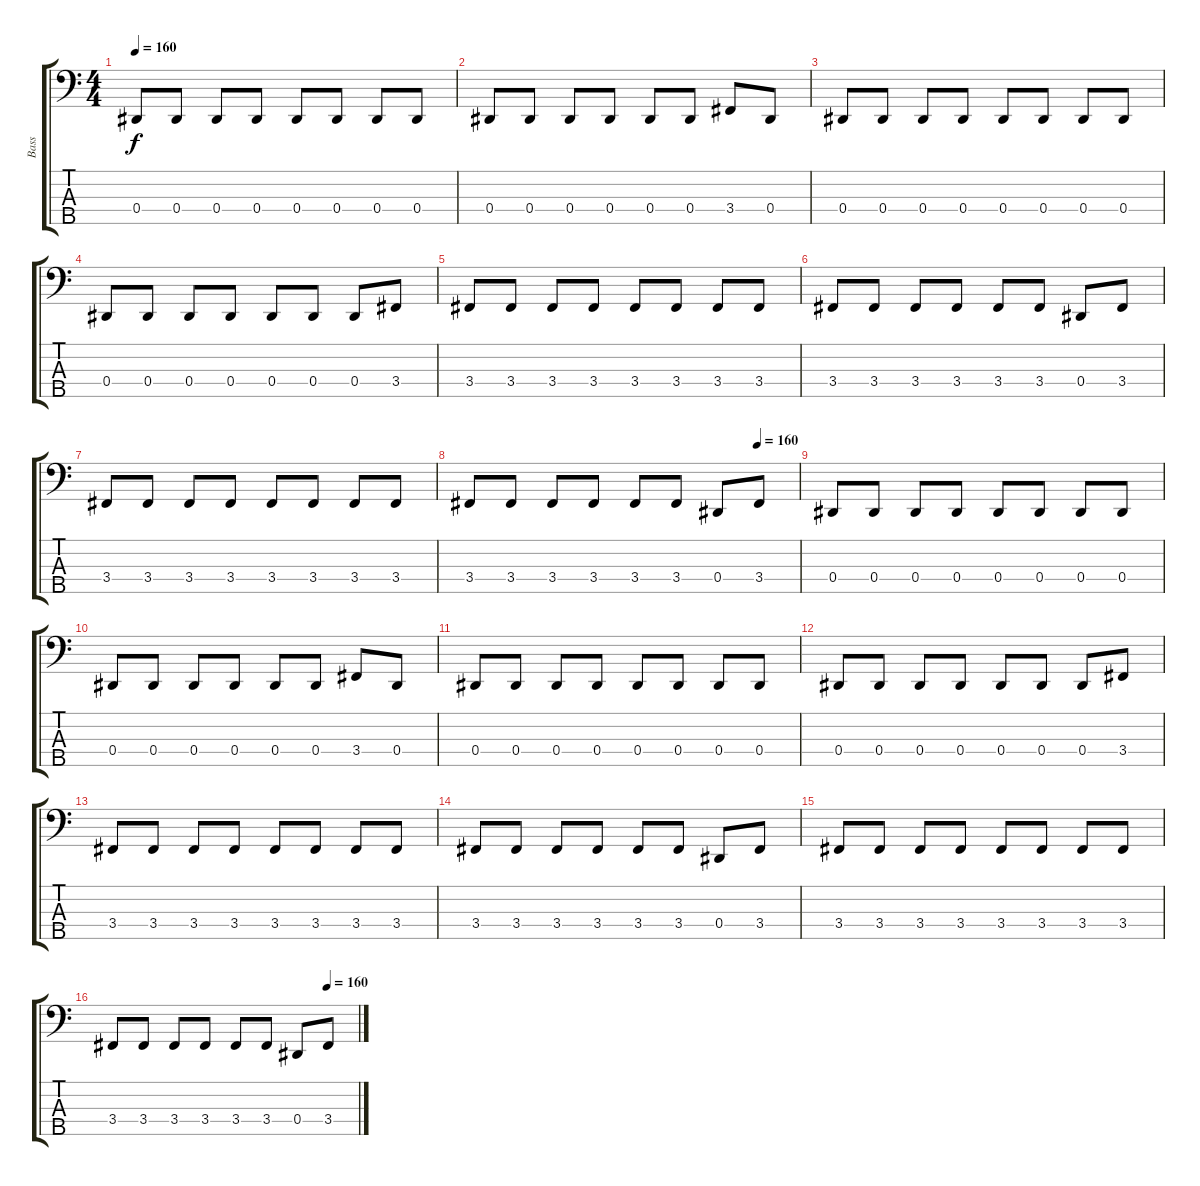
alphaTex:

\track ("Bass" "Bass") {instrument electricbassfinger}
\staff {score tabs}
\tuning (Gb2 Db2 Ab1 Eb1 Bb0) {hide}
\ts (4 4)
\tempo 160
\clef f4
\ks c
0.4.8{dy f} 0.4.8 0.4.8 0.4.8 0.4.8 0.4.8 0.4.8 0.4.8 |
0.4.8 0.4.8 0.4.8 0.4.8 0.4.8 0.4.8 3.4.8 0.4.8 |
0.4.8 0.4.8 0.4.8 0.4.8 0.4.8 0.4.8 0.4.8 0.4.8 |
0.4.8 0.4.8 0.4.8 0.4.8 0.4.8 0.4.8 0.4.8 3.4.8 |
3.4.8 3.4.8 3.4.8 3.4.8 3.4.8 3.4.8 3.4.8 3.4.8 |
3.4.8 3.4.8 3.4.8 3.4.8 3.4.8 3.4.8 0.4.8 3.4.8 |
3.4.8 3.4.8 3.4.8 3.4.8 3.4.8 3.4.8 3.4.8 3.4.8 |
\tempo (160 0.875)
3.4.8 3.4.8 3.4.8 3.4.8 3.4.8 3.4.8 0.4.8 3.4.8 |
0.4.8 0.4.8 0.4.8 0.4.8 0.4.8 0.4.8 0.4.8 0.4.8 |
0.4.8 0.4.8 0.4.8 0.4.8 0.4.8 0.4.8 3.4.8 0.4.8 |
0.4.8 0.4.8 0.4.8 0.4.8 0.4.8 0.4.8 0.4.8 0.4.8 |
0.4.8 0.4.8 0.4.8 0.4.8 0.4.8 0.4.8 0.4.8 3.4.8 |
3.4.8 3.4.8 3.4.8 3.4.8 3.4.8 3.4.8 3.4.8 3.4.8 |
3.4.8 3.4.8 3.4.8 3.4.8 3.4.8 3.4.8 0.4.8 3.4.8 |
3.4.8 3.4.8 3.4.8 3.4.8 3.4.8 3.4.8 3.4.8 3.4.8 |
\tempo (160 0.875)
3.4.8 3.4.8 3.4.8 3.4.8 3.4.8 3.4.8 0.4.8 3.4.8
